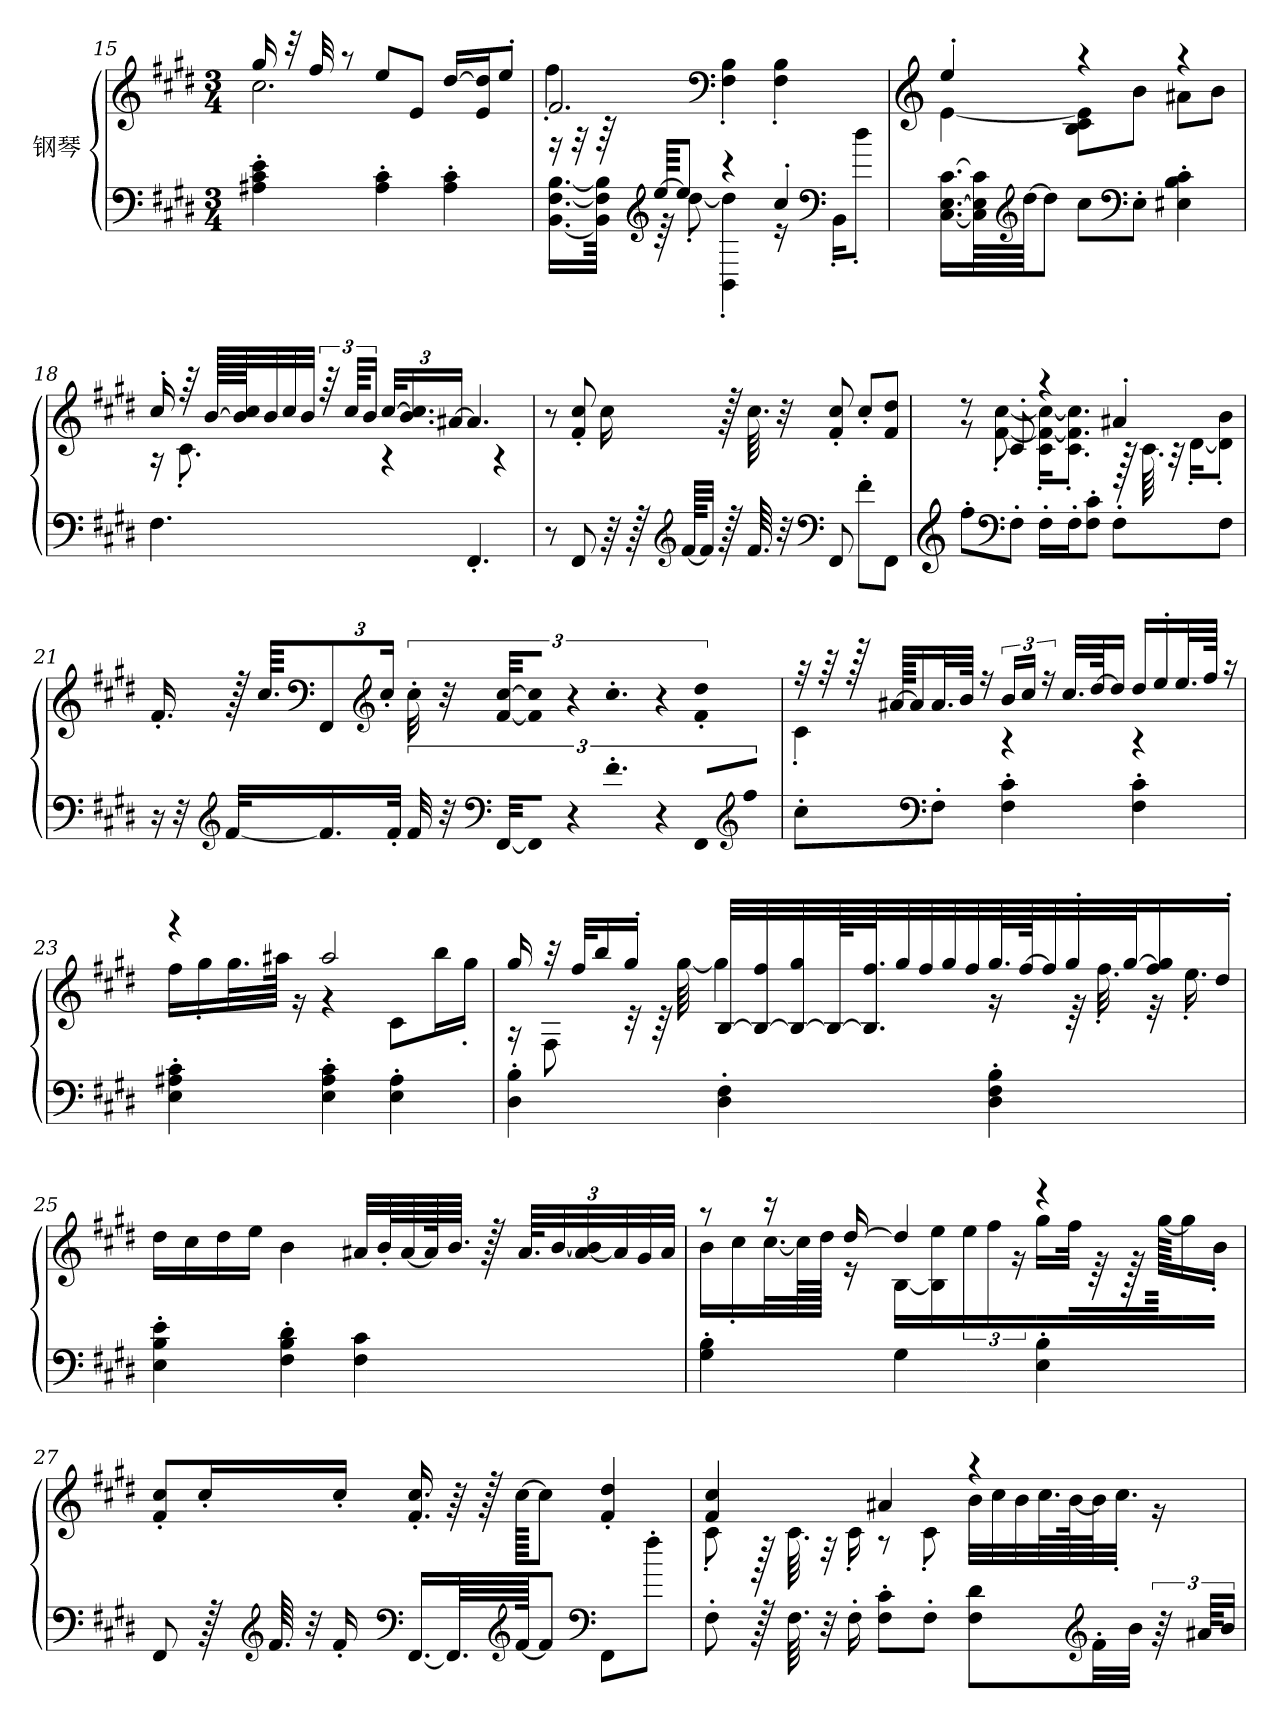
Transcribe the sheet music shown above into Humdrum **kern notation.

**kern	**kern
*part1	*part1
*staff2	*staff1
*I"钢琴	*
!!LO:PB:g=z
*clefF4	*clefG2
*k[f#c#g#d#]	*k[f#c#g#d#]
*M3/4	*M3/4
=15	=15
*	*^
4A#X\' 4c#\' 4e\'	16gg#/	2.cc#\
.	32r	.
.	32ff#/	.
.	8r	.
4A#\' 4c#\'	8ee/L	.
.	8e/J	.
4A#\' 4c#\'	[16dd#/LL	.
.	16e/ 16dd#/]J	.
.	8ee'/J	.
=16	=16	=16
*^	*	*
16r	[16.BB\ [16.F#\ [16.B\LL	2.f#/	4ff#'\
32r	.	.	.
64r	64BB\] 64F#\] 64B\]JJkk	.	.
*clefG2	*	*	*
[64ee/KKKL	64r	.	.
8ee/J]	[8dd#'\	.	.
*	*	*clefF4	*
4r	4BB\' 4dd#\]'	.	4F#\' 4B\'
4cc#'/	16r	.	4F#\' 4B\'
*clefF4	*	*	*
.	16BB'\KL	.	.
.	8dd#'\J	.	.
*v	*v	*	*
=17	=17	=17
*	*clefG2	*
[16.C#\ [16.E\ [16.c#\LL	4ee'/	[4e\
64C#\] 64E\] 64c#\]LL	.	.
*clefG2	*	*
[64dd#\JJJ	.	.
8dd#\J]	.	.
8cc#\L	4r	8B\ 8c#\ 8e\]L
*clefF4	*	*
8E'\J	.	8b\J
4E#X\' 4B\' 4c#\'	4r	8a#X\L
.	.	8b\J
!!LO:LB:g=z	!!
=18	=18	=18
4.F#\	16cc#'/	16r
.	64r	8.c#'\
.	[128b/LLLLL	.
.	128b/] 128cc#/JJ	.
.	32b/	.
.	32cc#/	.
.	32b/JJJ	.
.	96r	.
.	96cc#/KKLL	.
.	24b/JJ	.
*	*Xbrackettup	*
.	[48cc#/KLL	4r
.	24.b/ 24.cc#/]	.
.	[24a#X/JJ	.
4.FF#'/	4.a#/]	.
.	.	4r
*	*v	*v
=19	=19
8r	8r
8FF#/	8f#/' 8cc#/'
64r	16cc#\
128r	.
*clefG2	*
[128f#/KKLLL	.
32f#/JJJ]	.
128r	128r
64.f#/	64.cc#\
32r	32r
*clefF4	*
8FF#/	8f#/' 8cc#/'
8f#'\L	8cc#'/L
8FF#\J	8f#/ 8dd#/J
!!LO:LB:g=z
=20	=20
*clefG2	*
*	*^
8ff#'\L	8r	8r
*clefF4	*	*
8F#'\J	8c#'/	[8f#\' [8cc#\'
16F#'\LL	4r	16c#\' 16f#\_' 16cc#\_'KL
16F#'\J	.	8.c#\' 8.f#\]' 8.cc#\]'J
8F#\' 8c#\'J	.	.
8F#'\L	4a#X'/	128r
.	.	64.c#\
.	.	32r
.	.	[16d#'\KL
8F#\J	.	8d#\]' 8b\'J
*	*v	*v
=21	=21
16r	16.f#'/
32r	.
*clefG2	*
[32f#/KLL	128r
.	64.cc#/KKKL
*	*clefF4
16.f#/]	12FF#/
*	*clefG2
.	24cc#'/Jk
32f#'/JJk	.
*	*brackettup
48f#/	48cc#'\
48r	48r
*clefF4	*
[48FF#/KLL	[48f#/ [48cc#/KLL
16FF#/JJ]	16f#/] 16cc#/]JJ
64r	64r
32.f#'\	32.cc#'\
16r	16r
8FF#/L	4f#/' 4dd#/'
*clefG2	*
8ff#/J	.
!!LO:LB:g=z
=22	=22
*	*^
8cc#'\L	32r	4c#'\
.	64r	.
.	128r	.
.	[128a#X/KKKLL	.
.	16a#/]	.
*clefF4	*	*
8F#'\J	32.a#/L	.
.	64b/JJJk	.
.	16r	.
4F#\' 4c#\'	24b/LL	4r
.	24cc#/JJ	.
.	24r	.
.	32.cc#/LLL	.
.	[64dd#/JK	.
.	16dd#/JJ]	.
4F#\' 4c#\'	16dd#/LL	4r
.	16ee'/	.
.	32.ee/L	.
.	64ff#/JJJk	.
.	16r	.
=23	=23	=23
4E\' 4A#X\' 4c#\'	4r	16ff#\LL
.	.	16gg#'\
.	.	32.gg#\L
.	.	64aa#X\JJJk
.	.	16r
4E\' 4A#\' 4c#\'	2aa#/	4r
4E\' 4A#\'	.	8c#\L
.	.	16bb\L
.	.	16gg#'\JJ
!!LO:LB:g=z	!!
=24	=24	=24
4D#\' 4B\'	16gg#/	16r
.	32r	8F#\
.	32ff#/KLL	.
.	16bb/	.
.	16gg#'/JJ	32r
.	.	64r
.	.	[64gg#\
4D#\' 4F#\'	[32B/LLL	4gg#\]
.	32B/_ 32ff#/	.
.	32B/_ 32gg#/	.
.	128B/KL_	.
.	64.B/] 64.ff#/J	.
.	32gg#/	.
.	32ff#/	.
.	32gg#/	.
.	32ff#/	.
4D#\' 4F#\' 4B\'	64.gg#/L	16r
.	[128ff#/JK	.
.	32ff#/]	.
.	32gg#'/	64r
.	.	32.ff#'\
.	[32gg#/J	.
.	16ff#/ 16gg#/]	32r
.	.	16.ee'\
.	16dd#'/JJ	.
*	*v	*v
!!LO:LB:g=z
=25	=25
4E\' 4B\' 4e\'	16dd#\LL
.	16cc#\
.	16dd#\
.	16ee\JJ
4F#\' 4B\' 4d#\'	4b\
4F#\ 4c#\	32a#X/LLL
.	64b'/L
.	[64a#/
.	128a#/K]
.	64.b/JJJJ
.	128r
.	64.a#/KLLL
*	*Xbrackettup
.	[48b/
.	[48a#/ 48b/]
.	48a#/]
.	32g#/
.	32a#/JJJ
=26	=26
*	*^
4G#\' 4B\'	8r	16b\LL
.	.	16cc#'\
.	16r	[32.cc#\L
.	.	128cc#\LL]
.	.	128dd#\JJJJJ
.	[16dd#/	16r
4G#\	4dd#/]	[16B\LL
.	.	16B\] 16ee\
*	*	*brackettup
.	.	24ee\
.	.	24ff#\JJ
.	.	24r
4E\' 4B\'	4r	16gg#\LL
.	.	32ff#\JJk
.	.	64r
.	.	128r
.	.	[128gg#\KKKLL
.	.	16gg#\]
.	.	16b'\JJ
*	*v	*v
!!LO:PB:g=z
=27	=27
8FF#/	8f#/' 8cc#/'L
128r	16cc#'/L
*clefG2	*
64.f#/	.
32r	.
16f#'/	16cc#'/JJ
*clefF4	*
[16.FF#/LL	16.f#/' 16.cc#/'
64.FF#/LL]	64r
.	128r
*clefG2	*
[128f#/JJJK	[128cc#\KKKKL
8f#/J]	8cc#\J]
*clefF4	*
8FF#\L	4f#/' 4dd#/'
8ff#'\J	.
=28	=28
*	*^
8F#'\	4f#/ 4cc#/	8c#'\
128r	.	128r
64.F#\	.	64.c#\
32r	.	32r
16F#'\	.	16c#'\
8F#\' 8c#\'L	4a#X/	8r
8F#'\J	.	8c#'\
8F#\ 8d#\L	4r	32b\LLL
.	.	32cc#\
.	.	32b\
.	.	64.cc#\L
.	.	[128b\K
*clefG2	*	*
32f#'\LL	.	64b\J]
.	.	32.cc#'\JJJ
32b\JJJ	.	.
96r	.	16r
96a#X/KKLL	.	.
24b/JJ	.	.
*	*v	*v
=	=
*-	*-
